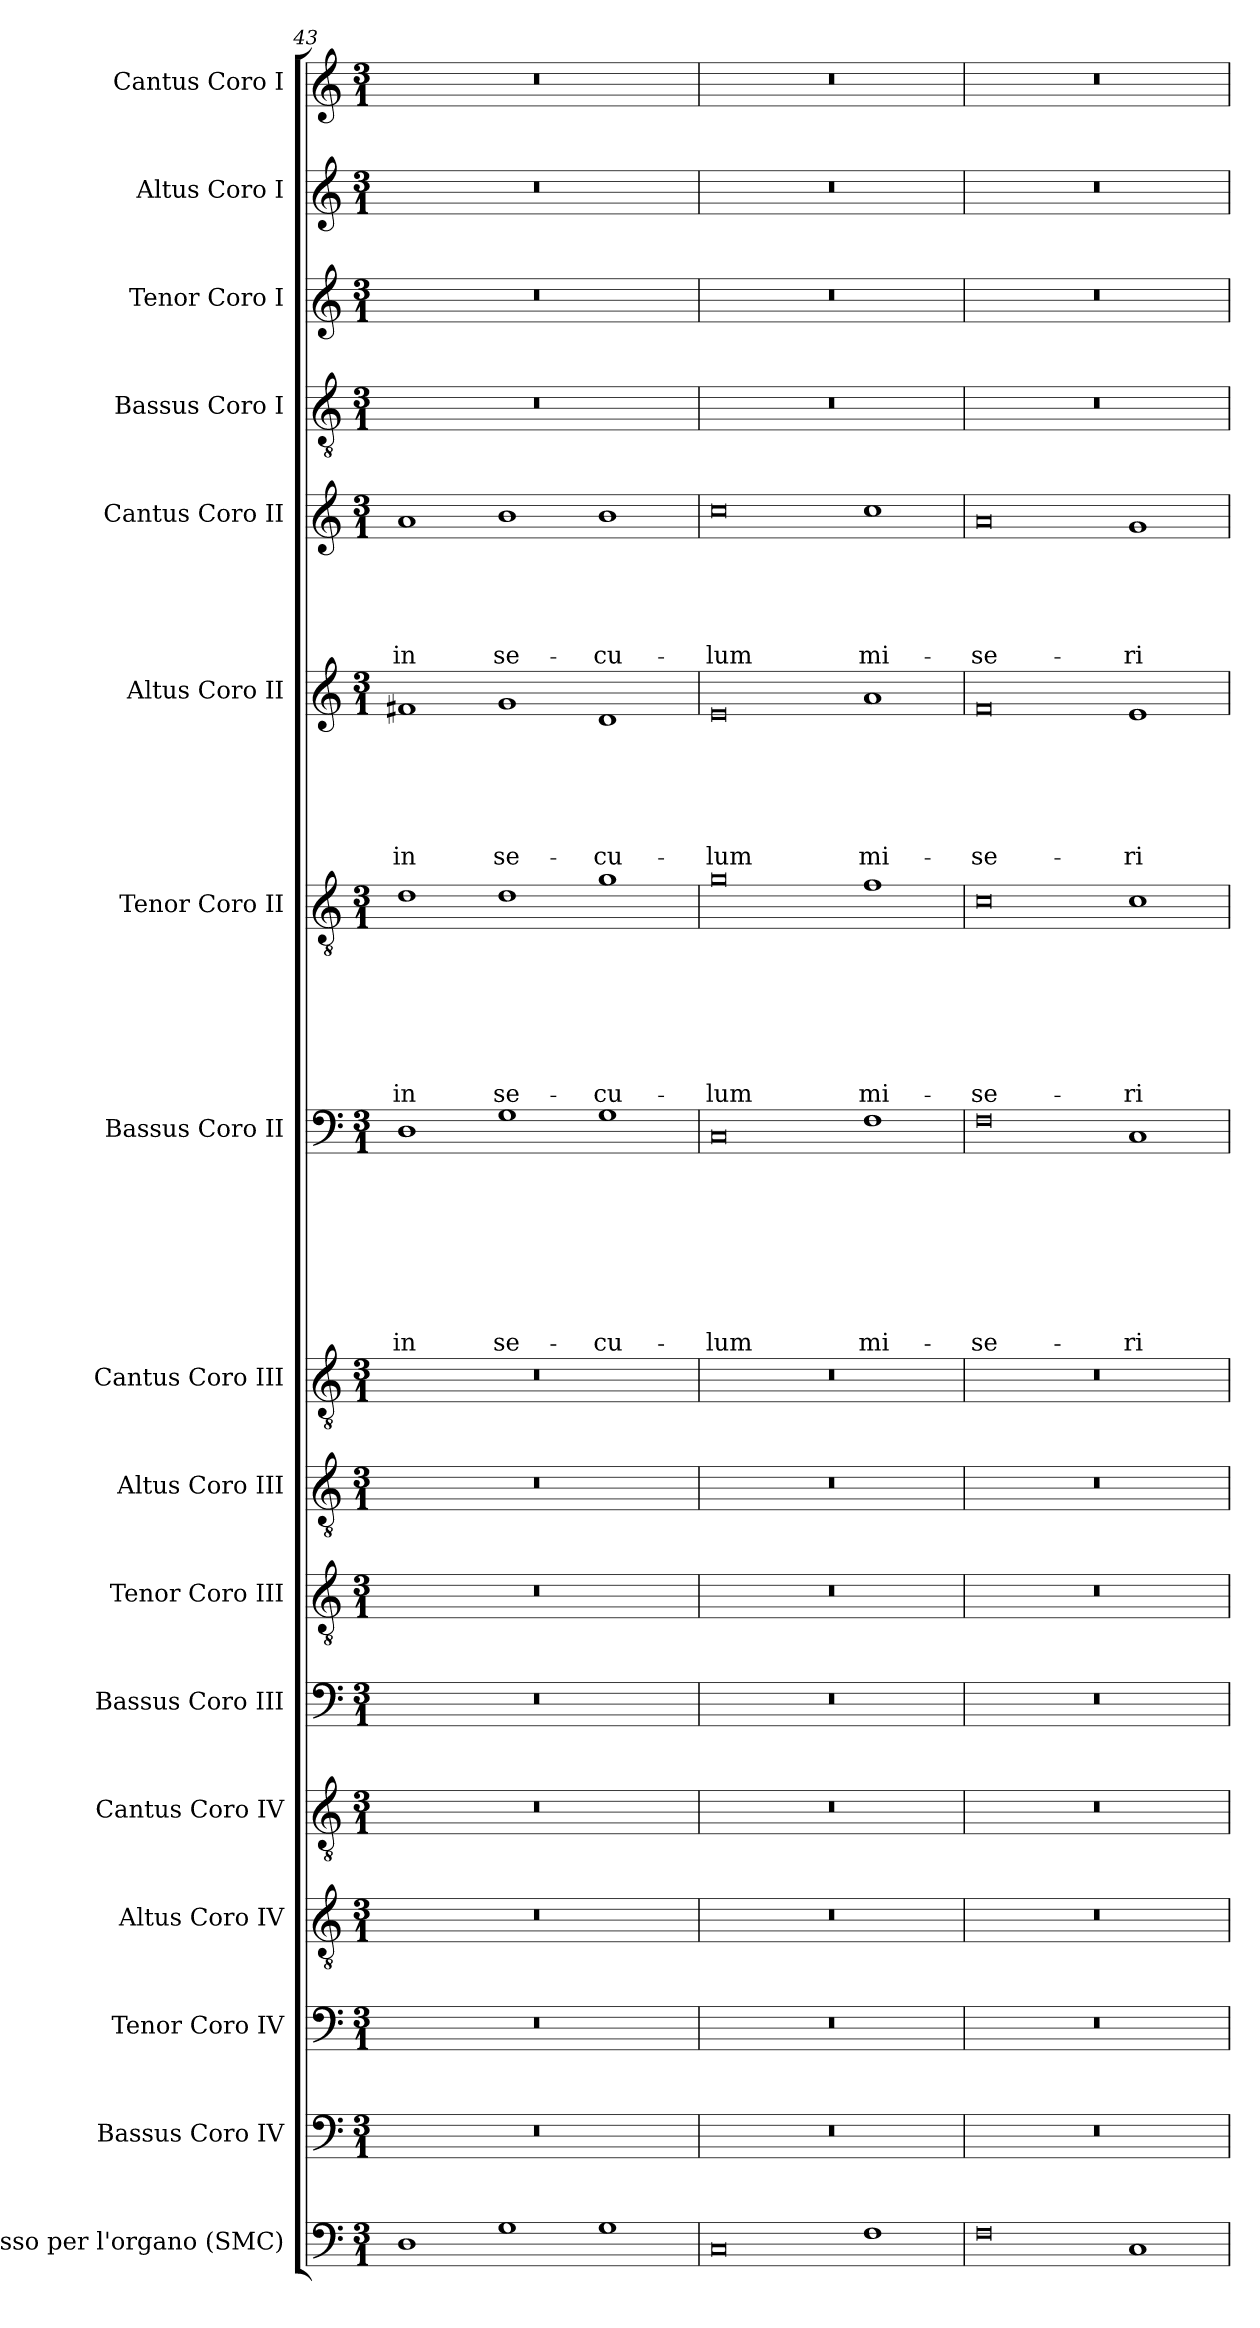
**kern	**kern	**kern	**kern	**kern	**kern	**kern	**kern	**kern	**kern	**text	**text	**text	**text	**text	**text	**text	**text	**kern	**text	**text	**text	**text	**text	**text	**text	**kern	**text	**text	**text	**text	**text	**text	**kern	**text	**text	**text	**text	**text	**kern	**kern	**kern	**kern
*part17	*part16	*part15	*part14	*part13	*part12	*part11	*part10	*part9	*part8	*part8	*part8	*part8	*part8	*part8	*part8	*part8	*part8	*part7	*part7	*part7	*part7	*part7	*part7	*part7	*part7	*part6	*part6	*part6	*part6	*part6	*part6	*part6	*part5	*part5	*part5	*part5	*part5	*part5	*part4	*part3	*part2	*part1
*staff17	*staff16	*staff15	*staff14	*staff13	*staff12	*staff11	*staff10	*staff9	*staff8	*staff8	*staff8	*staff8	*staff8	*staff8	*staff8	*staff8	*staff8	*staff7	*staff7	*staff7	*staff7	*staff7	*staff7	*staff7	*staff7	*staff6	*staff6	*staff6	*staff6	*staff6	*staff6	*staff6	*staff5	*staff5	*staff5	*staff5	*staff5	*staff5	*staff4	*staff3	*staff2	*staff1
*I"Basso per l'organo (SMC)	*I"Bassus  Coro IV	*I"Tenor Coro IV	*I"Altus  Coro IV	*I"Cantus  Coro IV	*I"Bassus  Coro III	*I"Tenor  Coro III	*I"Altus  Coro III	*I"Cantus  Coro III	*I"Bassus  Coro II	*	*	*	*	*	*	*	*	*I"Tenor Coro II	*	*	*	*	*	*	*	*I"Altus  Coro II	*	*	*	*	*	*	*I"Cantus  Coro II	*	*	*	*	*	*I"Bassus  Coro I	*I"Tenor  Coro I	*I"Altus Coro I	*I"Cantus  Coro I
*clefF4	*clefF4	*clefF4	*clefGv2	*clefGv2	*clefF4	*clefGv2	*clefGv2	*clefGv2	*clefF4	*	*	*	*	*	*	*	*	*clefGv2	*	*	*	*	*	*	*	*clefG2	*	*	*	*	*	*	*clefG2	*	*	*	*	*	*clefGv2	*clefG2	*clefG2	*clefG2
*k[]	*k[]	*k[]	*k[]	*k[]	*k[]	*k[]	*k[]	*k[]	*k[]	*	*	*	*	*	*	*	*	*k[]	*	*	*	*	*	*	*	*k[]	*	*	*	*	*	*	*k[]	*	*	*	*	*	*k[]	*k[]	*k[]	*k[]
*C:	*C:	*C:	*C:	*C:	*C:	*C:	*C:	*C:	*C:	*	*	*	*	*	*	*	*	*C:	*	*	*	*	*	*	*	*C:	*	*	*	*	*	*	*C:	*	*	*	*	*	*C:	*C:	*C:	*C:
*M3/1	*M3/1	*M3/1	*M3/1	*M3/1	*M3/1	*M3/1	*M3/1	*M3/1	*M3/1	*	*	*	*	*	*	*	*	*M3/1	*	*	*	*	*	*	*	*M3/1	*	*	*	*	*	*	*M3/1	*	*	*	*	*	*M3/1	*M3/1	*M3/1	*M3/1
=43	=43	=43	=43	=43	=43	=43	=43	=43	=43	=43	=43	=43	=43	=43	=43	=43	=43	=43	=43	=43	=43	=43	=43	=43	=43	=43	=43	=43	=43	=43	=43	=43	=43	=43	=43	=43	=43	=43	=43	=43	=43	=43
1D	0.r	0.r	0.r	0.r	0.r	0.r	0.r	0.r	1D	.	.	.	.	.	.	.	in	1d	.	.	.	.	.	.	in	1f#X	.	.	.	.	.	in	1a	.	.	.	.	in	0.r	0.r	0.r	0.r
1G	.	.	.	.	.	.	.	.	1G	.	.	.	.	.	.	.	se-	1d	.	.	.	.	.	.	se-	1g	.	.	.	.	.	se-	1b	.	.	.	.	se-	.	.	.	.
1G	.	.	.	.	.	.	.	.	1G	.	.	.	.	.	.	.	-cu-	1g	.	.	.	.	.	.	-cu-	1d	.	.	.	.	.	-cu-	1b	.	.	.	.	-cu-	.	.	.	.
=44	=44	=44	=44	=44	=44	=44	=44	=44	=44	=44	=44	=44	=44	=44	=44	=44	=44	=44	=44	=44	=44	=44	=44	=44	=44	=44	=44	=44	=44	=44	=44	=44	=44	=44	=44	=44	=44	=44	=44	=44	=44	=44
0C	0.r	0.r	0.r	0.r	0.r	0.r	0.r	0.r	0C	.	.	.	.	.	.	.	-lum	0g	.	.	.	.	.	.	-lum	0e	.	.	.	.	.	-lum	0cc	.	.	.	.	-lum	0.r	0.r	0.r	0.r
1F	.	.	.	.	.	.	.	.	1F	.	.	.	.	.	.	.	mi-	1f	.	.	.	.	.	.	mi-	1a	.	.	.	.	.	mi-	1cc	.	.	.	.	mi-	.	.	.	.
!!LO:PB:g=z
=45	=45	=45	=45	=45	=45	=45	=45	=45	=45	=45	=45	=45	=45	=45	=45	=45	=45	=45	=45	=45	=45	=45	=45	=45	=45	=45	=45	=45	=45	=45	=45	=45	=45	=45	=45	=45	=45	=45	=45	=45	=45	=45
0F	0.r	0.r	0.r	0.r	0.r	0.r	0.r	0.r	0F	.	.	.	.	.	.	.	-se-	0c	.	.	.	.	.	.	-se-	0f	.	.	.	.	.	-se-	0a	.	.	.	.	-se-	0.r	0.r	0.r	0.r
1C	.	.	.	.	.	.	.	.	1C	.	.	.	.	.	.	.	-ri-	1c	.	.	.	.	.	.	-ri-	1e	.	.	.	.	.	-ri-	1g	.	.	.	.	-ri-	.	.	.	.
=	=	=	=	=	=	=	=	=	=	=	=	=	=	=	=	=	=	=	=	=	=	=	=	=	=	=	=	=	=	=	=	=	=	=	=	=	=	=	=	=	=	=
*-	*-	*-	*-	*-	*-	*-	*-	*-	*-	*-	*-	*-	*-	*-	*-	*-	*-	*-	*-	*-	*-	*-	*-	*-	*-	*-	*-	*-	*-	*-	*-	*-	*-	*-	*-	*-	*-	*-	*-	*-	*-	*-
